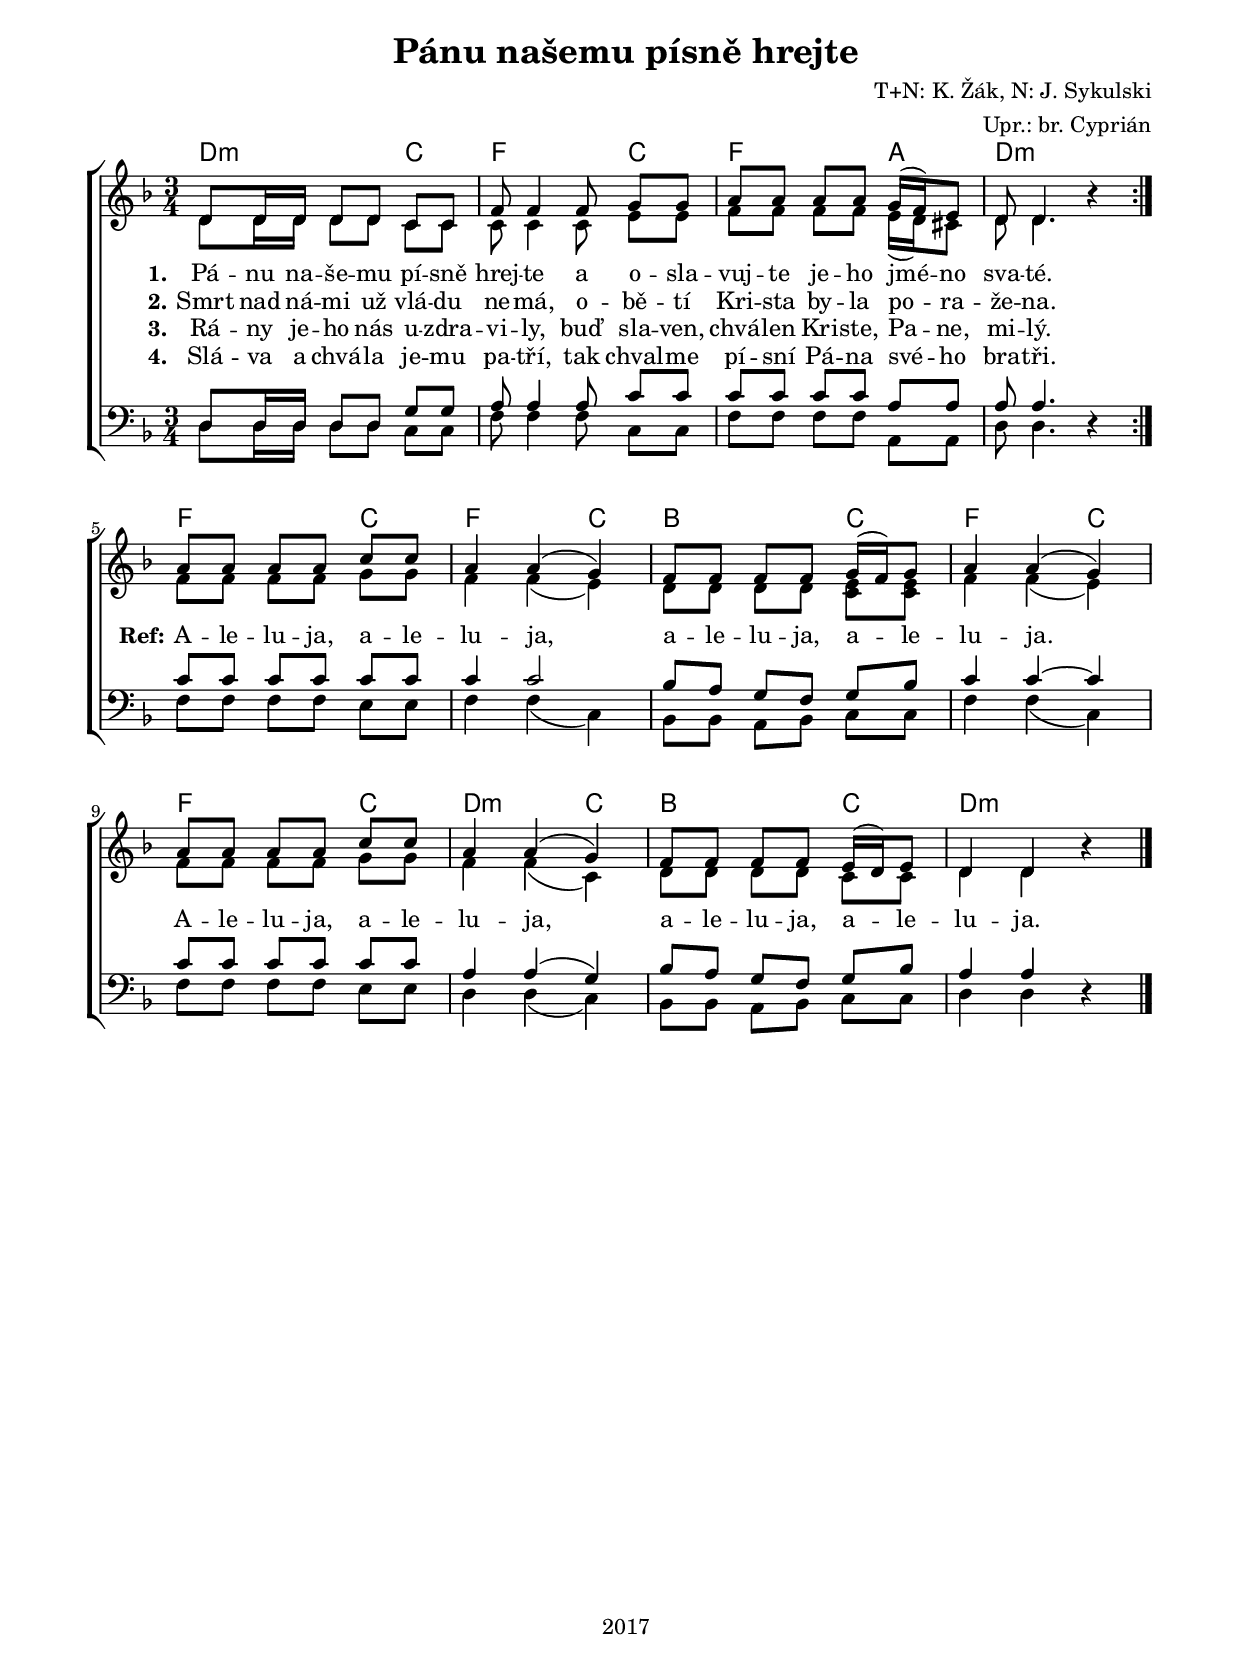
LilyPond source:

\version "2.16.2"

\header {
  title = "Pánu našemu písně hrejte"
  subtitle = ""
  composer = "T+N: K. Žák, N: J. Sykulski"
  arranger = "Upr.: br. Cyprián"
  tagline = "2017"
}

#(set-global-staff-size 19)

\paper {
  system-system-spacing #'minimum-distance = #14
  
  top-margin = 1\cm
  left-margin = 1.7\cm
  right-margin = 1.5\cm
  bottom-margin = 1.5\cm
  indent = 0\cm
}

global = {
  \time 3/4
  \key f \major
  \set Timing.beamExceptions = #'()
  \set Timing.baseMoment = #(ly:make-moment 1 4)
  \set Timing.beatStructure = #'(1 1 1)
}

soprano = \relative c' {
  \global
  \repeat volta 2 { d8 d16 d d8 d c c |
  f8 f4 f8 g g |
  a8 a a a g16( f) e8 |
  d8 d4. b'4\rest \break
  }
  a8 a a a c c |
  a4 a( g) |
  f8 f f f g16( f) g8 |
  a4 a( g) |
  a8 a a a c c |
  a4 a( g) |
  f8 f f f e16( d) e8 |
  d4 d b'4\rest \bar "|."
}

alto = \relative c' {
  \global
  \repeat volta 2 { d8 d16 d d8 d c c |
  c8 c4 c8 e e |
  f8 f f f e16( d) cis8 |
  d8 d4. \skip 4 |
  }
  f8 f f f g g |
  f4 f( e) |
  d8 d d d <e c> <e c> |
  f4 f( e) |
  f8 f f f g g |
  f4 f( c) |
  d8 d d d c c |
  d4 d \skip 4 
}

tenor = \relative c {
  \global
  \repeat volta 2 { d8 d16 d d8 d g g |
  a8 a4 a8 c c |
  c8 c c c a a |
  a8 a4. d,4\rest |
  }
  c'8 c c c c c |
  c4 c2 |
  bes8 a g f g bes |
  c4 c4~ c |
  c8 c c c c c |
  a4 a( g) |
  bes8 a g f g bes |
  a4 a d,4\rest 
}

bass = \relative c {
  \global
  \repeat volta 2 { d8 d16 d d8 d c c |
  f8 f4 f8 c c |
  f8 f f f a, a |
  d8 d4. \skip 4 |
  }
  f8 f f f e e |
  f4 f( c) |
  bes8 bes a bes c c |
  f4 f( c) |
  f8 f f f e e |
  d4 d( c) |
  bes8 bes a bes c c |
  d4 d \skip 4
}

verseOne = \lyricmode {
  \set stanza = "1."
  Pá -- nu na -- še -- mu pí -- sně hrej -- te
  a o -- sla -- vuj -- te je -- ho jmé -- no sva -- té.
  \set stanza = "Ref:"
  A -- le -- lu -- ja, a -- le -- lu -- ja,
  a -- le -- lu -- ja, a -- le -- lu -- ja.
  A -- le -- lu -- ja, a -- le -- lu -- ja,
  a -- le -- lu -- ja, a -- le -- lu -- ja.
}

verseTwo = \lyricmode {
  \set stanza = "2."
  Smrt nad ná -- mi už vlá -- du ne -- má,
  o -- bě -- tí Kri -- sta by -- la po -- ra -- že -- na.
}

verseThree = \lyricmode {
  \set stanza = "3."
  Rá -- ny je -- ho nás u -- zdra -- vi -- ly, 
  buď sla -- ven, chvá -- len Kri -- ste, Pa -- ne, mi -- lý.
}

verseFour = \lyricmode {
  \set stanza = "4."
  Slá -- va a chvá -- la je -- mu pa -- tří,
  tak chval -- me pí -- sní Pá -- na své -- ho bra -- tři.
}

songChords = \chordmode {
  \germanChords
  \repeat volta 2 {
  d2:m c4 |
  f2 c4 |
  f2 a4 |
  d2.:m |
  }
  f2 c4 |
  f2 c4 |
  bes2 c4 |
  f2 c4 |
  f2 c4 |
  d2:m c4 |
  bes2 c4 |
  d2.:m
}

\score {
  \new ChoirStaff <<
    \new ChordNames \songChords
    \new Staff \with {
      midiInstrument = "piano"
    } <<
      \new Voice = "soprano" { \voiceOne \soprano }
      \new Voice = "alto" { \voiceTwo \alto }
    >>
    \new Lyrics \with {
      \override VerticalAxisGroup #'staff-affinity = #CENTER
    } \lyricsto "soprano" \verseOne
    \new Lyrics \with {
      \override VerticalAxisGroup #'staff-affinity = #CENTER
    } \lyricsto "soprano" \verseTwo
    \new Lyrics \with {
      \override VerticalAxisGroup #'staff-affinity = #CENTER
    } \lyricsto "soprano" \verseThree
    \new Lyrics \with {
      \override VerticalAxisGroup #'staff-affinity = #CENTER
    } \lyricsto "soprano" \verseFour
    \new Staff \with {
      midiInstrument = "piano"
    } <<
      \clef bass
      \new Voice = "tenor" { \voiceOne \tenor }
      \new Voice = "bass" { \voiceTwo \bass }
    >>
  >>
  \layout { }
  \midi { }
}
